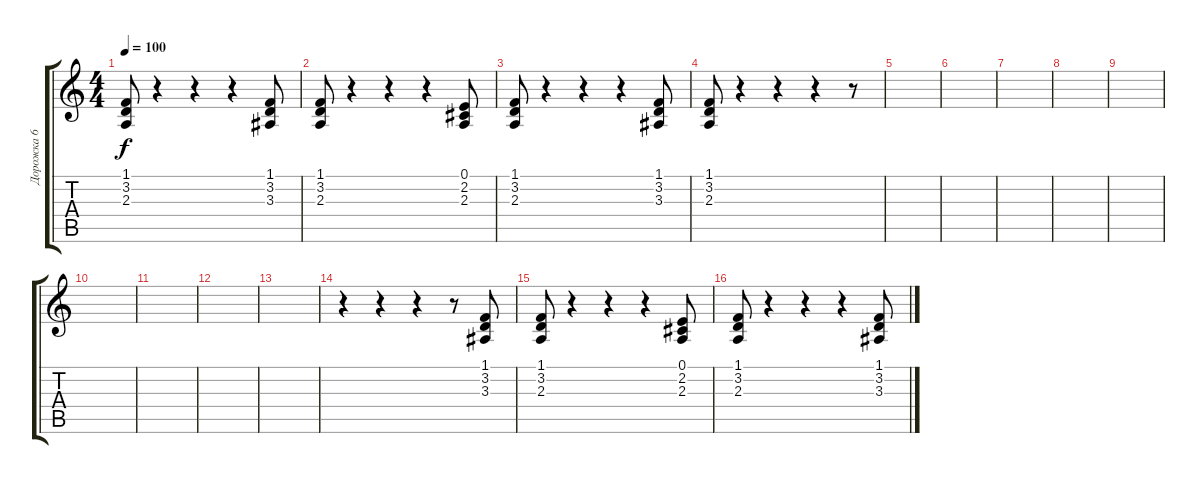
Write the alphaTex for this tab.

\track ("Дорожка 6" "Дорожка 6") {instrument lead2sawtooth}
\staff {score tabs}
\tuning (E4 B3 G3 D3 A2 E2) {hide}
\ts (4 4)
\tempo 100
\clef g2
\ks c
(1.1 3.2 2.3).8{dy f} r.4 r.4 r.4 (1.1 3.2 3.3).8 |
(1.1 3.2 2.3).8 r.4 r.4 r.4 (0.1 2.2 2.3).8 |
(1.1 3.2 2.3).8 r.4 r.4 r.4 (1.1 3.2 3.3).8 |
(1.1 3.2 2.3).8 r.4 r.4 r.4 r.8 |
|
|
|
|
|
|
|
|
|
r.4 r.4 r.4 r.8 (1.1 3.2 3.3).8 |
(1.1 3.2 2.3).8 r.4 r.4 r.4 (0.1 2.2 2.3).8 |
(1.1 3.2 2.3).8 r.4 r.4 r.4 (1.1 3.2 3.3).8
